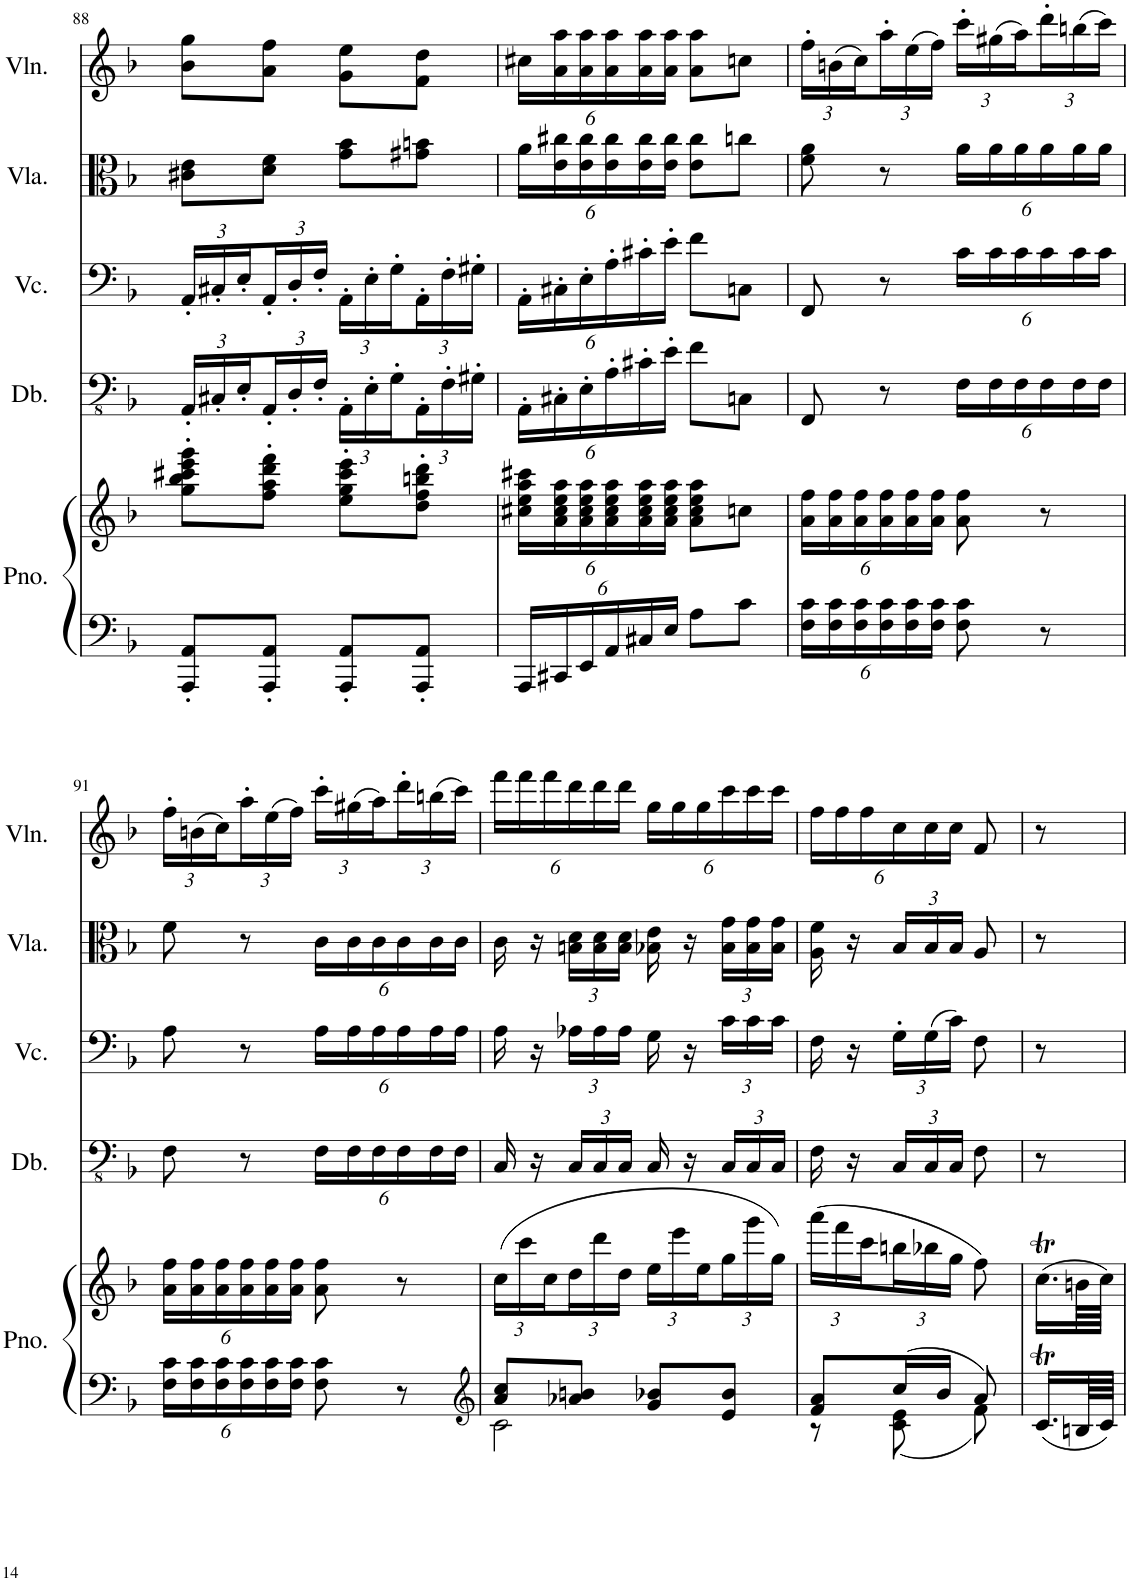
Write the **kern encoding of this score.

**kern	**kern	**kern	**kern	**kern	**kern
*part5	*part5	*part4	*part3	*part2	*part1
*staff6	*staff5	*staff4	*staff3	*staff2	*staff1
*I"Piano	*	*I"Double Bass	*I"Violoncello	*I"Viola	*I"Violin
*I'Pno.	*	*I'Db.	*I'Vc.	*I'Vla.	*I'Vln.
!!LO:PB:g=z
*clefF4	*clefG2	*clefFv4	*clefF4	*clefC3	*clefG2
*	*	*Trd7c12	*	*	*
*k[b-]	*k[b-]	*k[b-]	*k[b-]	*k[b-]	*k[b-]
*M2/4	*M2/4	*M2/4	*M2/4	*M2/4	*M2/4
*	*	*Xbrackettup	*Xbrackettup	*	*
=88	=88	=88	=88	=88	=88
8AAA/' 8AA/'L	8gg\' 8bb-\' 8ccc#X\' 8eee\' 8ggg\'L	24AAA'/LL	24AA'/LL	8c#X\ 8e\L	8b-\ 8gg\L
.	.	24CC#X'/	24C#X'/	.	.
.	.	24EE'/	24E'/	.	.
8AAA/' 8AA/'J	8ff\' 8aa\' 8ddd\' 8fff\'J	24AAA'/	24AA'/	8d\ 8f\J	8a\ 8ff\J
.	.	24DD'/	24D'/	.	.
.	.	24FF'/JJ	24F'/JJ	.	.
8AAA/' 8AA/'L	8ee\' 8gg\' 8ccc#\' 8eee\'L	24AAA'\LL	24AA'\LL	8g\ 8b-\L	8g\ 8ee\L
.	.	24EE'\	24E'\	.	.
.	.	24GG'\	24G'\	.	.
8AAA/' 8AA/'J	8dd\' 8ff\' 8bbn\' 8ddd\'J	24AAA'\	24AA'\	8g#X\ 8bn\J	8f\ 8dd\J
.	.	24FF'\	24F'\	.	.
.	.	24GG#X'\JJ	24G#X'\JJ	.	.
=89	=89	=89	=89	=89	=89
*Xbrackettup	*Xbrackettup	*	*	*Xbrackettup	*Xbrackettup
24AAA/LL	24cc#X\ 24ee\ 24aa\ 24ccc#X\LL	24AAA'\LL	24AA'\LL	24a\LL	24cc#X\LL
24CC#X/	24a\ 24cc#\ 24ee\ 24aa\	24CC#X'\	24C#X'\	24e\ 24cc#X\	24a\ 24aa\
24EE/	24a\ 24cc#\ 24ee\ 24aa\	24EE'\	24E'\	24e\ 24cc#\	24a\ 24aa\
24AA/	24a\ 24cc#\ 24ee\ 24aa\	24AA'\	24A'\	24e\ 24cc#\	24a\ 24aa\
24C#X/	24a\ 24cc#\ 24ee\ 24aa\	24C#X'\	24c#X'\	24e\ 24cc#\	24a\ 24aa\
24E/JJ	24a\ 24cc#\ 24ee\ 24aa\JJ	24E'\JJ	24e'\JJ	24e\ 24cc#\JJ	24a\ 24aa\JJ
8A\L	8a\ 8cc#\ 8ee\ 8aa\L	8F\L	8f\L	8e\ 8cc#\L	8a\ 8aa\L
8c\J	8ccn\J	8CCn\J	8Cn\J	8ccn\J	8ccn\J
=90	=90	=90	=90	=90	=90
24F\ 24c\LL	24a\ 24ff\LL	8FFF/	8FF/	8f\ 8a\	24ff'\LL
24F\ 24c\	24a\ 24ff\	.	.	.	(24bn\
24F\ 24c\	24a\ 24ff\	.	.	.	24cc\)
24F\ 24c\	24a\ 24ff\	8r	8r	8r	24aa'\
24F\ 24c\	24a\ 24ff\	.	.	.	(24ee\
24F\ 24c\JJ	24a\ 24ff\JJ	.	.	.	24ff\JJ)
8F\ 8c\	8a\ 8ff\	24FF\LL	24c\LL	24a\LL	24ccc'\LL
.	.	24FF\	24c\	24a\	(24gg#X\
.	.	24FF\	24c\	24a\	24aa\)
8r	8r	24FF\	24c\	24a\	24ddd'\
.	.	24FF\	24c\	24a\	(24bbn\
.	.	24FF\JJ	24c\JJ	24a\JJ	24ccc\JJ)
!!LO:LB:g=z
=91	=91	=91	=91	=91	=91
24F\ 24c\LL	24a\ 24ff\LL	8FF\	8A\	8f\	24ff'\LL
24F\ 24c\	24a\ 24ff\	.	.	.	(24bn\
24F\ 24c\	24a\ 24ff\	.	.	.	24cc\)
24F\ 24c\	24a\ 24ff\	8r	8r	8r	24aa'\
24F\ 24c\	24a\ 24ff\	.	.	.	(24ee\
24F\ 24c\JJ	24a\ 24ff\JJ	.	.	.	24ff\JJ)
8F\ 8c\	8a\ 8ff\	24FF\LL	24A\LL	24c\LL	24ccc'\LL
.	.	24FF\	24A\	24c\	(24gg#X\
.	.	24FF\	24A\	24c\	24aa\)
8r	8r	24FF\	24A\	24c\	24ddd'\
.	.	24FF\	24A\	24c\	(24bbn\
.	.	24FF\JJ	24A\JJ	24c\JJ	24ccc\JJ)
=92	=92	=92	=92	=92	=92
*clefG2	*	*	*	*	*
*^	*	*	*	*	*
8a/ 8cc/L	2c\	(24cc\LL	16CC/	16A\	16c\	24fff\LL
.	.	24ccc\	.	.	.	24fff\
.	.	.	16r	16r	16r	.
.	.	24cc\	.	.	.	24fff\
8a-X/ 8bn/J	.	24dd\	24CC/LL	24A-X\LL	24Bn\ 24d\LL	24ddd\
.	.	24ddd\	24CC/	24A-\	24B\ 24d\	24ddd\
.	.	24dd\JJ	24CC/JJ	24A-\JJ	24B\ 24d\JJ	24ddd\JJ
8g/ 8b-X/L	.	24ee\LL	16CC/	16G\	16B-X\ 16e\	24gg\LL
.	.	24eee\	.	.	.	24gg\
.	.	.	16r	16r	16r	.
.	.	24ee\	.	.	.	24gg\
8e/ 8b-/J	.	24gg\	24CC/LL	24c\LL	24B-\ 24g\LL	24ccc\
.	.	24ggg\	24CC/	24c\	24B-\ 24g\	24ccc\
.	.	24gg\JJ)	24CC/JJ	24c\JJ	24B-\ 24g\JJ	24ccc\JJ
=93	=93	=93	=93	=93	=93	=93
8f/ 8a/L	8r	(24aaa\LL	16FF\	16F\	16A\ 16f\	24ff\LL
.	.	24fff\	.	.	.	24ff\
.	.	.	16r	16r	16r	.
.	.	24ccc\	.	.	.	24ff\
16cc/L	8c\ 8e\	24bbn\	24CC/LL	24G'\LL	24B-/LL	24cc\
.	.	24bb-X\	24CC/	(24G\	24B-/	24cc\
16b-/JJ	.	.	.	.	.	.
.	.	24gg\JJ	24CC/JJ	24c\JJ)	24B-/JJ	24cc\JJ
8a/	8f\	8ff\)	8FF\	8F\	8A/	8f/
*v	*v	*	*	*	*	*
=94	=94	=94	=94	=94	=94
16.cT/LL	(16.ccT\LL	8r	8r	8r	8r
64Bn/LL	64bn\LL	.	.	.	.
64c/JJJJ	64cc\JJJJ)	.	.	.	.
=	=	=	=	=	=
*-	*-	*-	*-	*-	*-
